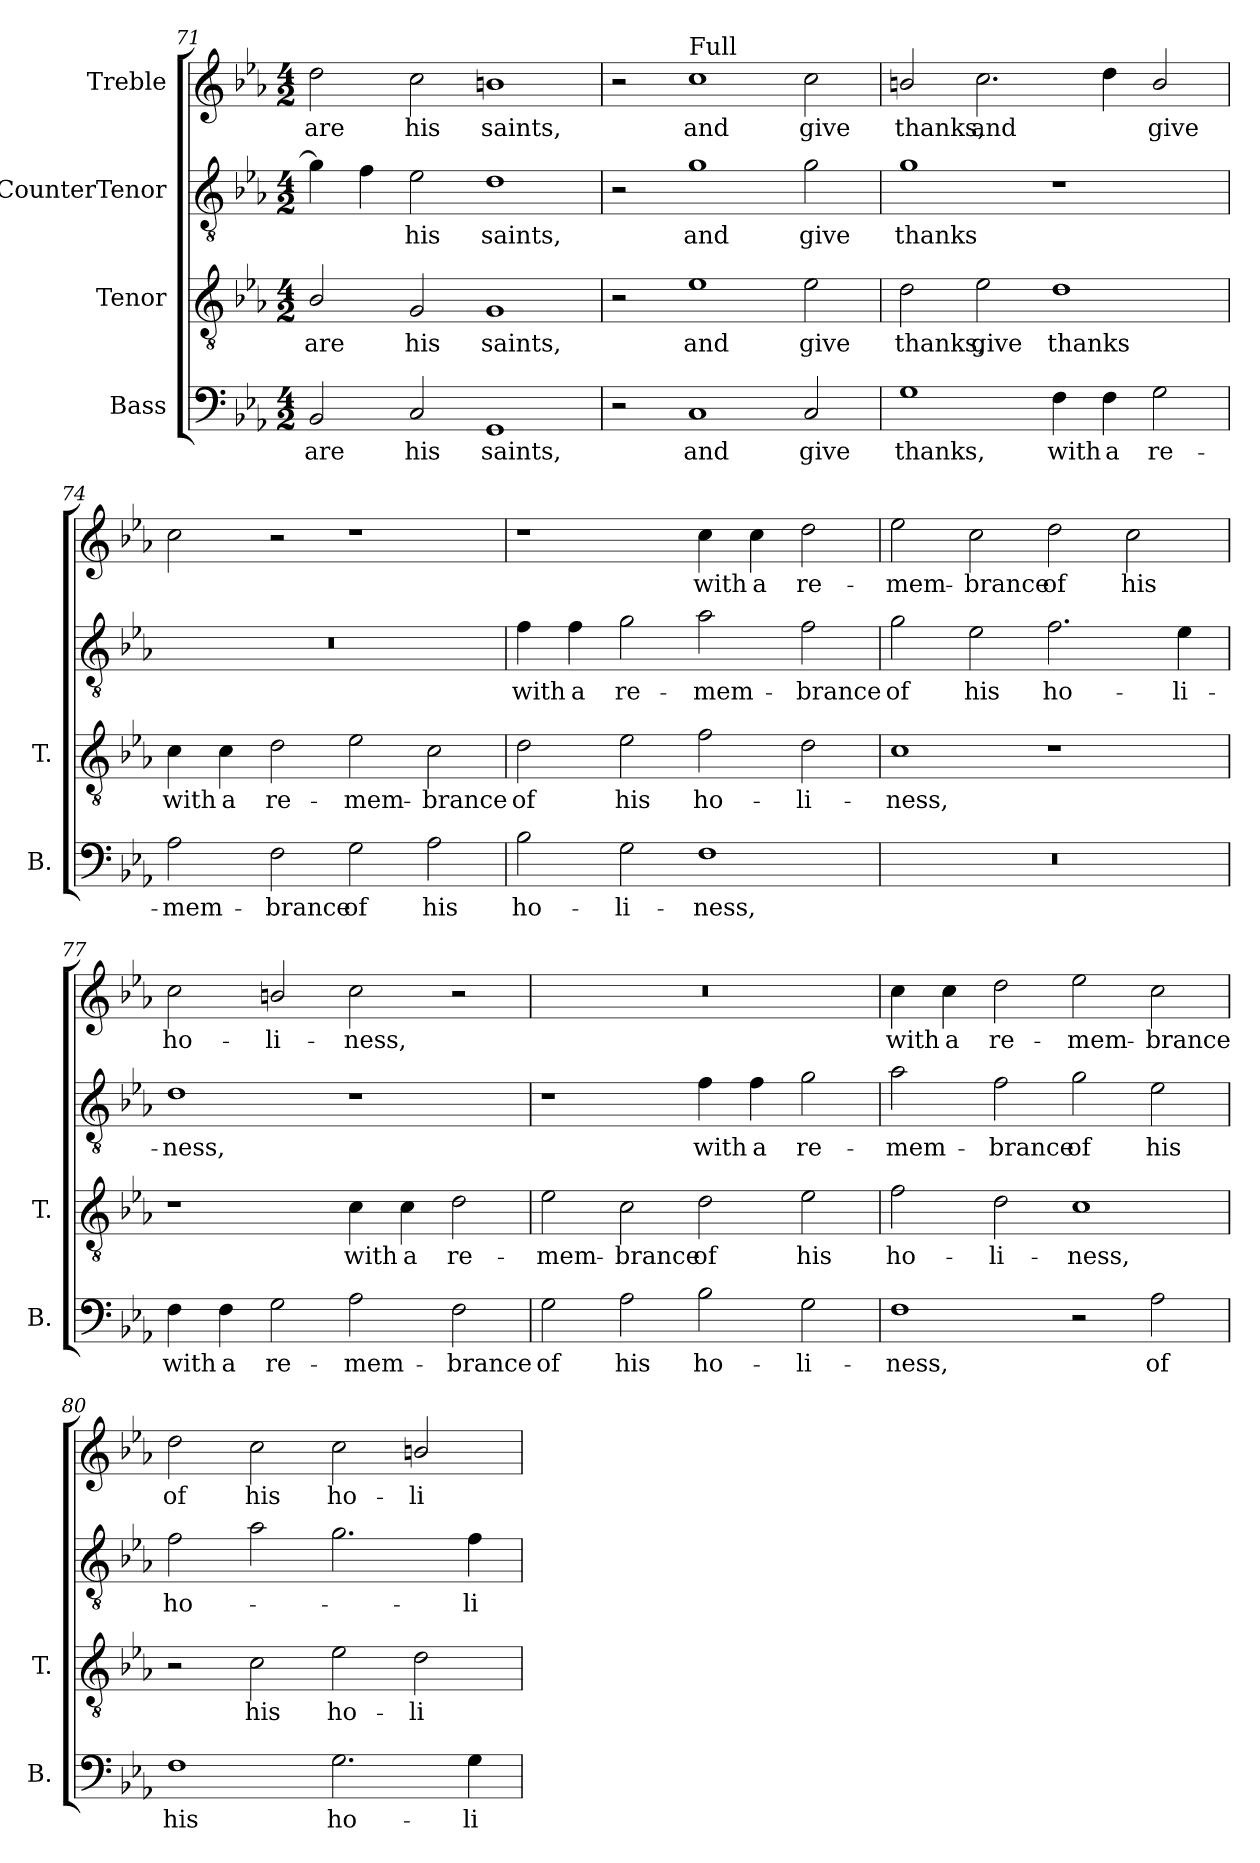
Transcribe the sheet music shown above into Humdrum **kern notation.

**kern	**text	**kern	**text	**kern	**text	**kern	**text
*part4	*part4	*part3	*part3	*part2	*part2	*part1	*part1
*staff4	*staff4	*staff3	*staff3	*staff2	*staff2	*staff1	*staff1
*I"Bass	*	*I"Tenor	*	*I"CounterTenor	*	*I"Treble	*
*I'B.	*	*I'T.	*	*	*	*	*
*clefF4	*	*clefGv2	*	*clefGv2	*	*clefG2	*
*	*	*ITrd7c12	*	*ITrd7c12	*	*	*
*k[b-e-a-]	*	*k[b-e-a-]	*	*k[b-e-a-]	*	*k[b-e-a-]	*
*c:	*	*c:	*	*c:	*	*c:	*
*M4/2	*	*M4/2	*	*M4/2	*	*M4/2	*
=71	=71	=71	=71	=71	=71	=71	=71
!	!LO:LY:b	!	!LO:LY:b	!	!	!	!LO:LY:b
2BB-/	are	2BB-/	are	4G\]	.	2dd\	are
.	.	.	.	4F\	.	.	.
!	!LO:LY:b	!	!LO:LY:b	!	!LO:LY:b	!	!LO:LY:b
2C/	his	2GG/	his	2E-\	his	2cc\	his
!	!LO:LY:b	!	!LO:LY:b	!	!LO:LY:b	!	!LO:LY:b
1GG	saints,	1GG	saints,	1D	saints,	1bn	saints,
=72	=72	=72	=72	=72	=72	=72	=72
2r	.	2r	.	2r	.	2r	.
!	!	!	!	!	!	!LO:TX:a:t=Full	!
!	!LO:LY:b	!	!LO:LY:b	!	!LO:LY:b	!	!LO:LY:b
1C	and	1E-	and	1G	and	1cc	and
!	!LO:LY:b	!	!LO:LY:b	!	!LO:LY:b	!	!LO:LY:b
2C/	give	2E-\	give	2G\	give	2cc\	give
!!LO:LB:g=z
=73	=73	=73	=73	=73	=73	=73	=73
!	!LO:LY:b	!	!LO:LY:b	!	!LO:LY:b	!	!LO:LY:b
1G	thanks,	2D\	thanks,	1G	thanks	2bn/	thanks,
!	!	!	!LO:LY:b	!	!	!	!LO:LY:b
.	.	2E-\	give	.	.	2.cc\	and
!	!LO:LY:b	!	!LO:LY:b	!	!	!	!
4F\	with	1D	thanks	1r	.	.	.
!	!LO:LY:b	!	!	!	!	!	!
4F\	a	.	.	.	.	4dd\	.
!	!LO:LY:b	!	!	!	!	!	!LO:LY:b
2G\	re-	.	.	.	.	2b/	give
=74	=74	=74	=74	=74	=74	=74	=74
!	!LO:LY:b	!	!LO:LY:b	!LO:N:vis=1	!	!	!
2A-\	-mem-	4C\	with	0r	.	2cc\	.
!	!	!	!LO:LY:b	!	!	!	!
.	.	4C\	a	.	.	.	.
!	!LO:LY:b	!	!LO:LY:b	!	!	!	!
2F\	-brance	2D\	re-	.	.	2r	.
!	!LO:LY:b	!	!LO:LY:b	!	!	!	!
2G\	of	2E-\	-mem-	.	.	1r	.
!	!LO:LY:b	!	!LO:LY:b	!	!	!	!
2A-\	his	2C\	-brance	.	.	.	.
=75	=75	=75	=75	=75	=75	=75	=75
!	!LO:LY:b	!	!LO:LY:b	!	!LO:LY:b	!	!
2B-\	ho-	2D\	of	4F\	with	1r	.
!	!	!	!	!	!LO:LY:b	!	!
.	.	.	.	4F\	a	.	.
!	!LO:LY:b	!	!LO:LY:b	!	!LO:LY:b	!	!
2G\	-li-	2E-\	his	2G\	re-	.	.
!	!LO:LY:b	!	!LO:LY:b	!	!LO:LY:b	!	!LO:LY:b
1F	-ness,	2F\	ho-	2A-\	-mem-	4cc\	with
!	!	!	!	!	!	!	!LO:LY:b
.	.	.	.	.	.	4cc\	a
!	!	!	!LO:LY:b	!	!LO:LY:b	!	!LO:LY:b
.	.	2D\	-li-	2F\	-brance	2dd\	re-
=76	=76	=76	=76	=76	=76	=76	=76
!LO:N:vis=1	!	!	!LO:LY:b	!	!LO:LY:b	!	!LO:LY:b
0r	.	1C	-ness,	2G\	of	2ee-\	-mem-
!	!	!	!	!	!LO:LY:b	!	!LO:LY:b
.	.	.	.	2E-\	his	2cc\	-brance
!	!	!	!	!	!LO:LY:b	!	!LO:LY:b
.	.	1r	.	2.F\	ho-	2dd\	of
!	!	!	!	!	!	!	!LO:LY:b
.	.	.	.	.	.	2cc\	his
!	!	!	!	!	!LO:LY:b	!	!
.	.	.	.	4E-\	-li-	.	.
!!LO:LB:g=z
=77	=77	=77	=77	=77	=77	=77	=77
!	!LO:LY:b	!	!	!	!LO:LY:b	!	!LO:LY:b
4F\	with	1r	.	1D	-ness,	2cc\	ho-
!	!LO:LY:b	!	!	!	!	!	!
4F\	a	.	.	.	.	.	.
!	!LO:LY:b	!	!	!	!	!	!LO:LY:b
2G\	re-	.	.	.	.	2bn/	-li-
!	!LO:LY:b	!	!LO:LY:b	!	!	!	!LO:LY:b
2A-\	-mem-	4C\	with	1r	.	2cc\	-ness,
!	!	!	!LO:LY:b	!	!	!	!
.	.	4C\	a	.	.	.	.
!	!LO:LY:b	!	!LO:LY:b	!	!	!	!
2F\	-brance	2D\	re-	.	.	2r	.
=78	=78	=78	=78	=78	=78	=78	=78
!	!LO:LY:b	!	!LO:LY:b	!	!	!LO:N:vis=1	!
2G\	of	2E-\	-mem-	1r	.	0r	.
!	!LO:LY:b	!	!LO:LY:b	!	!	!	!
2A-\	his	2C\	-brance	.	.	.	.
!	!LO:LY:b	!	!LO:LY:b	!	!LO:LY:b	!	!
2B-\	ho-	2D\	of	4F\	with	.	.
!	!	!	!	!	!LO:LY:b	!	!
.	.	.	.	4F\	a	.	.
!	!LO:LY:b	!	!LO:LY:b	!	!LO:LY:b	!	!
2G\	-li-	2E-\	his	2G\	re-	.	.
=79	=79	=79	=79	=79	=79	=79	=79
!	!LO:LY:b	!	!LO:LY:b	!	!LO:LY:b	!	!LO:LY:b
1F	-ness,	2F\	ho-	2A-\	-mem-	4cc\	with
!	!	!	!	!	!	!	!LO:LY:b
.	.	.	.	.	.	4cc\	a
!	!	!	!LO:LY:b	!	!LO:LY:b	!	!LO:LY:b
.	.	2D\	-li-	2F\	-brance	2dd\	re-
!	!	!	!LO:LY:b	!	!LO:LY:b	!	!LO:LY:b
2r	.	1C	-ness,	2G\	of	2ee-\	-mem-
!	!LO:LY:b	!	!	!	!LO:LY:b	!	!LO:LY:b
2A-\	of	.	.	2E-\	his	2cc\	-brance
=80	=80	=80	=80	=80	=80	=80	=80
!	!LO:LY:b	!	!	!	!LO:LY:b	!	!LO:LY:b
1F	his	2r	.	2F\	ho-	2dd\	of
!	!	!	!LO:LY:b	!	!	!	!LO:LY:b
.	.	2C\	his	2A-\	.	2cc\	his
!	!LO:LY:b	!	!LO:LY:b	!	!	!	!LO:LY:b
2.G\	ho-	2E-\	ho-	2.G\	.	2cc\	ho-
!	!	!	!LO:LY:b	!	!	!	!LO:LY:b
.	.	2D\	-li-	.	.	2bn/	-li-
!	!LO:LY:b	!	!	!	!LO:LY:b	!	!
4G\	-li-	.	.	4F\	-li-	.	.
=	=	=	=	=	=	=	=
*-	*-	*-	*-	*-	*-	*-	*-
